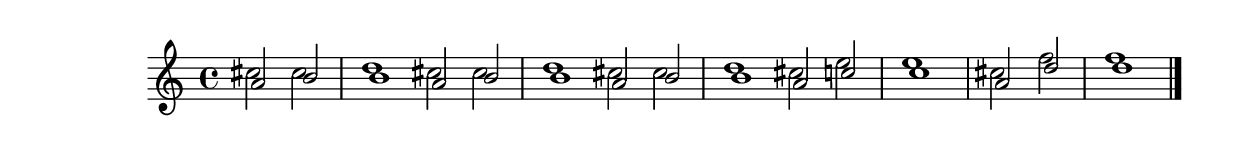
\version "2.18.2"

\language "english"

Soprano = \relative c'' {
  \time 4/4 \key c \major
  \voiceOne
  \repeat unfold 5 {a2}
  \alternative {{b2 b1 \bar ""} {c2 c1} {d2 d1}} \bar "|."
}

Alto = \relative c'' {
  \time 4/4 \key c \major
  \voiceTwo
  \repeat unfold 5 {cs2}
  \alternative {{cs2 d1} {e2 e1} {f2 f1}}
}

\score
{
  <<
      \new Staff = "treble" \with {}
    <<
      \clef "treble"
      \new Voice = "SopranoVoice" \Soprano
      \new Voice = "AltoVoice" \Alto
    >>
  >>
}
